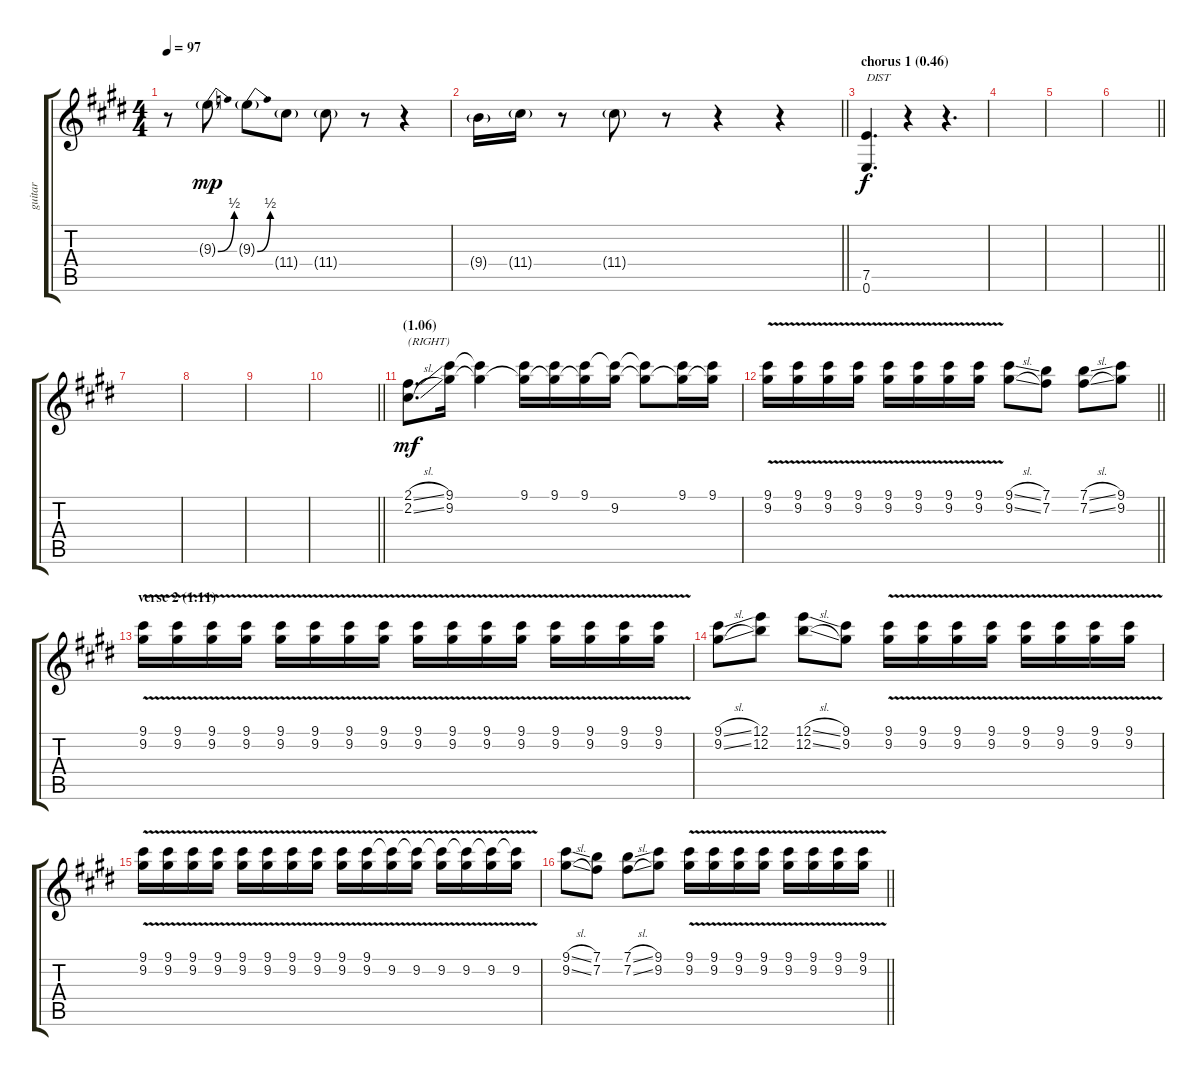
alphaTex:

\track ("guitar" "guitar") {instrument electricguitarjazz}
\staff {score tabs}
\tuning (E4 B3 G3 D3 A2 E2) {hide}
\ts (4 4)
\tempo 97
\clef g2
\ks e
r.8{dy mp} 9.3{be (bend 0 0 60 2) g}.8 9.3{be (bend 0 0 60 2) g}.8 11.4{g}.8 11.4{g}.8 r.8 r.4 |
\barLineRight lightlight
9.4{g}.16 11.4{g}.16 r.8 11.4{g}.8 r.8 r.4 r.4 |
\section ("" "chorus 1 (0.46)")
(7.5 0.6).4{d txt "DIST" dy f instrument distortionguitar} r.4 r.4{d} |
|
|
\barLineRight lightlight
|
|
|
|
\barLineRight lightlight
|
\section ("" "(1.06)")
(2.1{sl} 2.2{sl}).8{d txt "(RIGHT)" dy mf balance 12} (9.1 9.2).16 (9.1{t} 9.2{t}).4 (9.1 9.2{t}).16 (9.1 9.2{t}).16 (9.1 9.2{t}).16 (9.1{t} 9.2).16 (9.1{t} 9.2{t}).8 (9.1 9.2{t}).16 (9.1 9.2{t}).16 |
\barLineRight lightlight
(9.1{v} 9.2{v}).16 (9.1{v} 9.2{v}).16 (9.1{v} 9.2{v}).16 (9.1{v} 9.2{v}).16 (9.1{v} 9.2{v}).16 (9.1{v} 9.2{v}).16 (9.1{v} 9.2{v}).16 (9.1{v} 9.2{v}).16 (9.1{sl} 9.2{sl}).8 (7.1 7.2).8 (7.1{sl} 7.2{sl}).8 (9.1 9.2).8 |
\section ("" "verse 2 (1.11)")
(9.1{v} 9.2{v}).16 (9.1{v} 9.2{v}).16 (9.1{v} 9.2{v}).16 (9.1{v} 9.2{v}).16 (9.1{v} 9.2{v}).16 (9.1{v} 9.2{v}).16 (9.1{v} 9.2{v}).16 (9.1{v} 9.2{v}).16 (9.1{v} 9.2{v}).16 (9.1{v} 9.2{v}).16 (9.1{v} 9.2{v}).16 (9.1{v} 9.2{v}).16 (9.1{v} 9.2{v}).16 (9.1{v} 9.2{v}).16 (9.1{v} 9.2{v}).16 (9.1{v} 9.2{v}).16 |
(9.1{sl} 9.2{sl}).8 (12.1 12.2).8 (12.1{sl} 12.2{sl}).8 (9.1 9.2).8 (9.1{v} 9.2{v}).16 (9.1{v} 9.2{v}).16 (9.1{v} 9.2{v}).16 (9.1{v} 9.2{v}).16 (9.1{v} 9.2{v}).16 (9.1{v} 9.2{v}).16 (9.1{v} 9.2{v}).16 (9.1{v} 9.2{v}).16 |
(9.1{v} 9.2{v}).16 (9.1{v} 9.2{v}).16 (9.1{v} 9.2{v}).16 (9.1{v} 9.2{v}).16 (9.1{v} 9.2{v}).16 (9.1{v} 9.2{v}).16 (9.1{v} 9.2{v}).16 (9.1{v} 9.2{v}).16 (9.1{v} 9.2{v}).16 (9.1{v} 9.2{v}).16 (9.1{t} 9.2{v}).16 (9.1{t} 9.2{v}).16 (9.1{t} 9.2{v}).16 (9.1{t} 9.2{v}).16 (9.1{t} 9.2{v}).16 (9.1{t} 9.2{v}).16 |
\barLineRight lightlight
(9.1{sl} 9.2{sl}).8 (7.1 7.2).8 (7.1{sl} 7.2{sl}).8 (9.1 9.2).8 (9.1{v} 9.2{v}).16 (9.1{v} 9.2{v}).16 (9.1{v} 9.2{v}).16 (9.1{v} 9.2{v}).16 (9.1{v} 9.2{v}).16 (9.1{v} 9.2{v}).16 (9.1{v} 9.2{v}).16 (9.1{v} 9.2{v}).16
